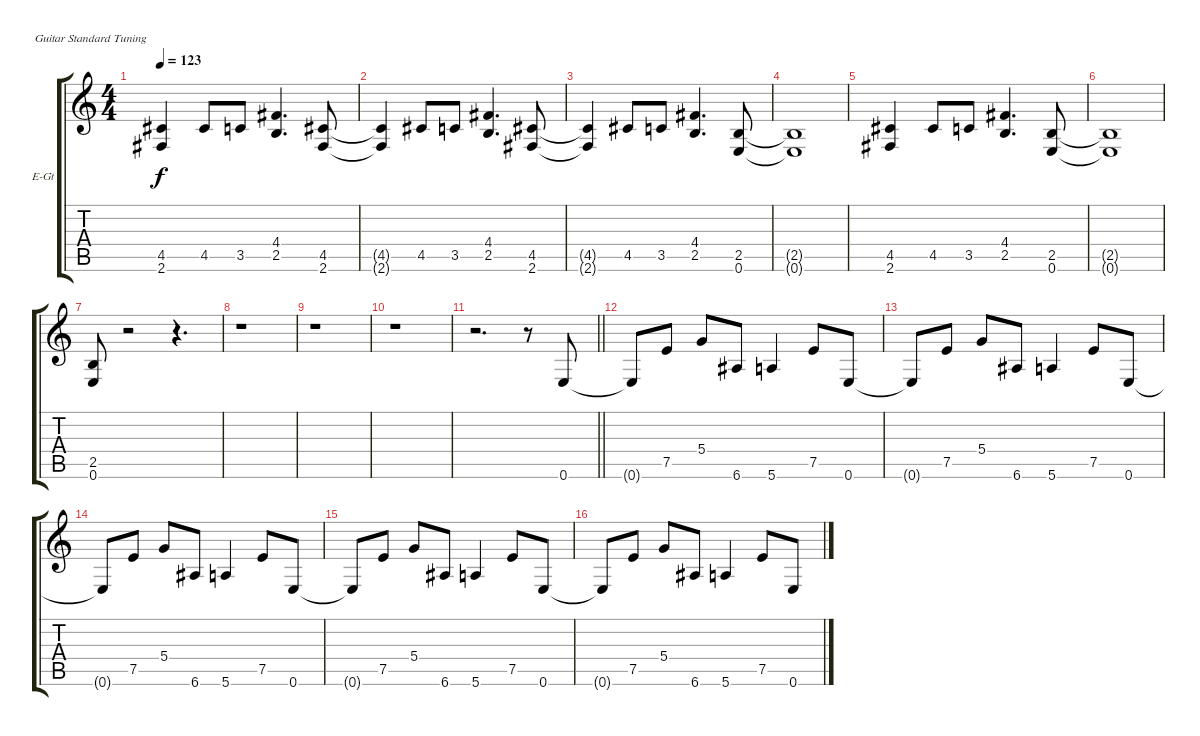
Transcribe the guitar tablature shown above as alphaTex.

\bracketExtendMode groupsimilarinstruments
\firstSystemTrackNameOrientation horizontal
\otherSystemsTrackNameOrientation horizontal
\track ("Electric Guitar" "E-Gt") {instrument distortionguitar}
\staff {score tabs}
\tuning (E4 B3 G3 D3 A2 E2)
\ts (4 4)
\tempo 123
\clef g2
\scale
0.333333
\ks c
(4.5 2.6).4{dy f} 4.5.8 3.5.8 (4.4 2.5).4{d} (4.5 2.6).8 |
\scale
0.333333 (4.5{t} 2.6{t}).4 4.5.8 3.5.8 (4.4 2.5).4{d} (4.5 2.6).8 |
\scale
0.333333 (4.5{t} 2.6{t}).4 4.5.8 3.5.8 (4.4 2.5).4{d} (2.5 0.6).8 |
\scale
0.333333 (2.5{t} 0.6{t}).1 |
\scale
0.333333 (4.5 2.6).4 4.5.8 3.5.8 (4.4 2.5).4{d} (2.5 0.6).8 |
\scale
0.333333 (2.5{t} 0.6{t}).1 |
\scale
0.333333 (2.5 0.6).8 r.2 r.4{d} |
\scale
0.333333 r.1 |
\scale
0.333333 r.1 |
\scale
0.333333 r.1 |
\scale
0.333333
\barLineRight lightlight
r.2{d} r.8 0.6.8 |
\scale
0.333333 0.6{t}.8 7.5.8 5.4.8 6.6.8 5.6.4 7.5.8 0.6.8 |
\scale
0.333333 0.6{t}.8 7.5.8 5.4.8 6.6.8 5.6.4 7.5.8 0.6.8 |
\scale
0.333333 0.6{t}.8 7.5.8 5.4.8 6.6.8 5.6.4 7.5.8 0.6.8 |
\scale
0.333333 0.6{t}.8 7.5.8 5.4.8 6.6.8 5.6.4 7.5.8 0.6.8 |
\scale
0.333333 0.6{t}.8 7.5.8 5.4.8 6.6.8 5.6.4 7.5.8 0.6.8
